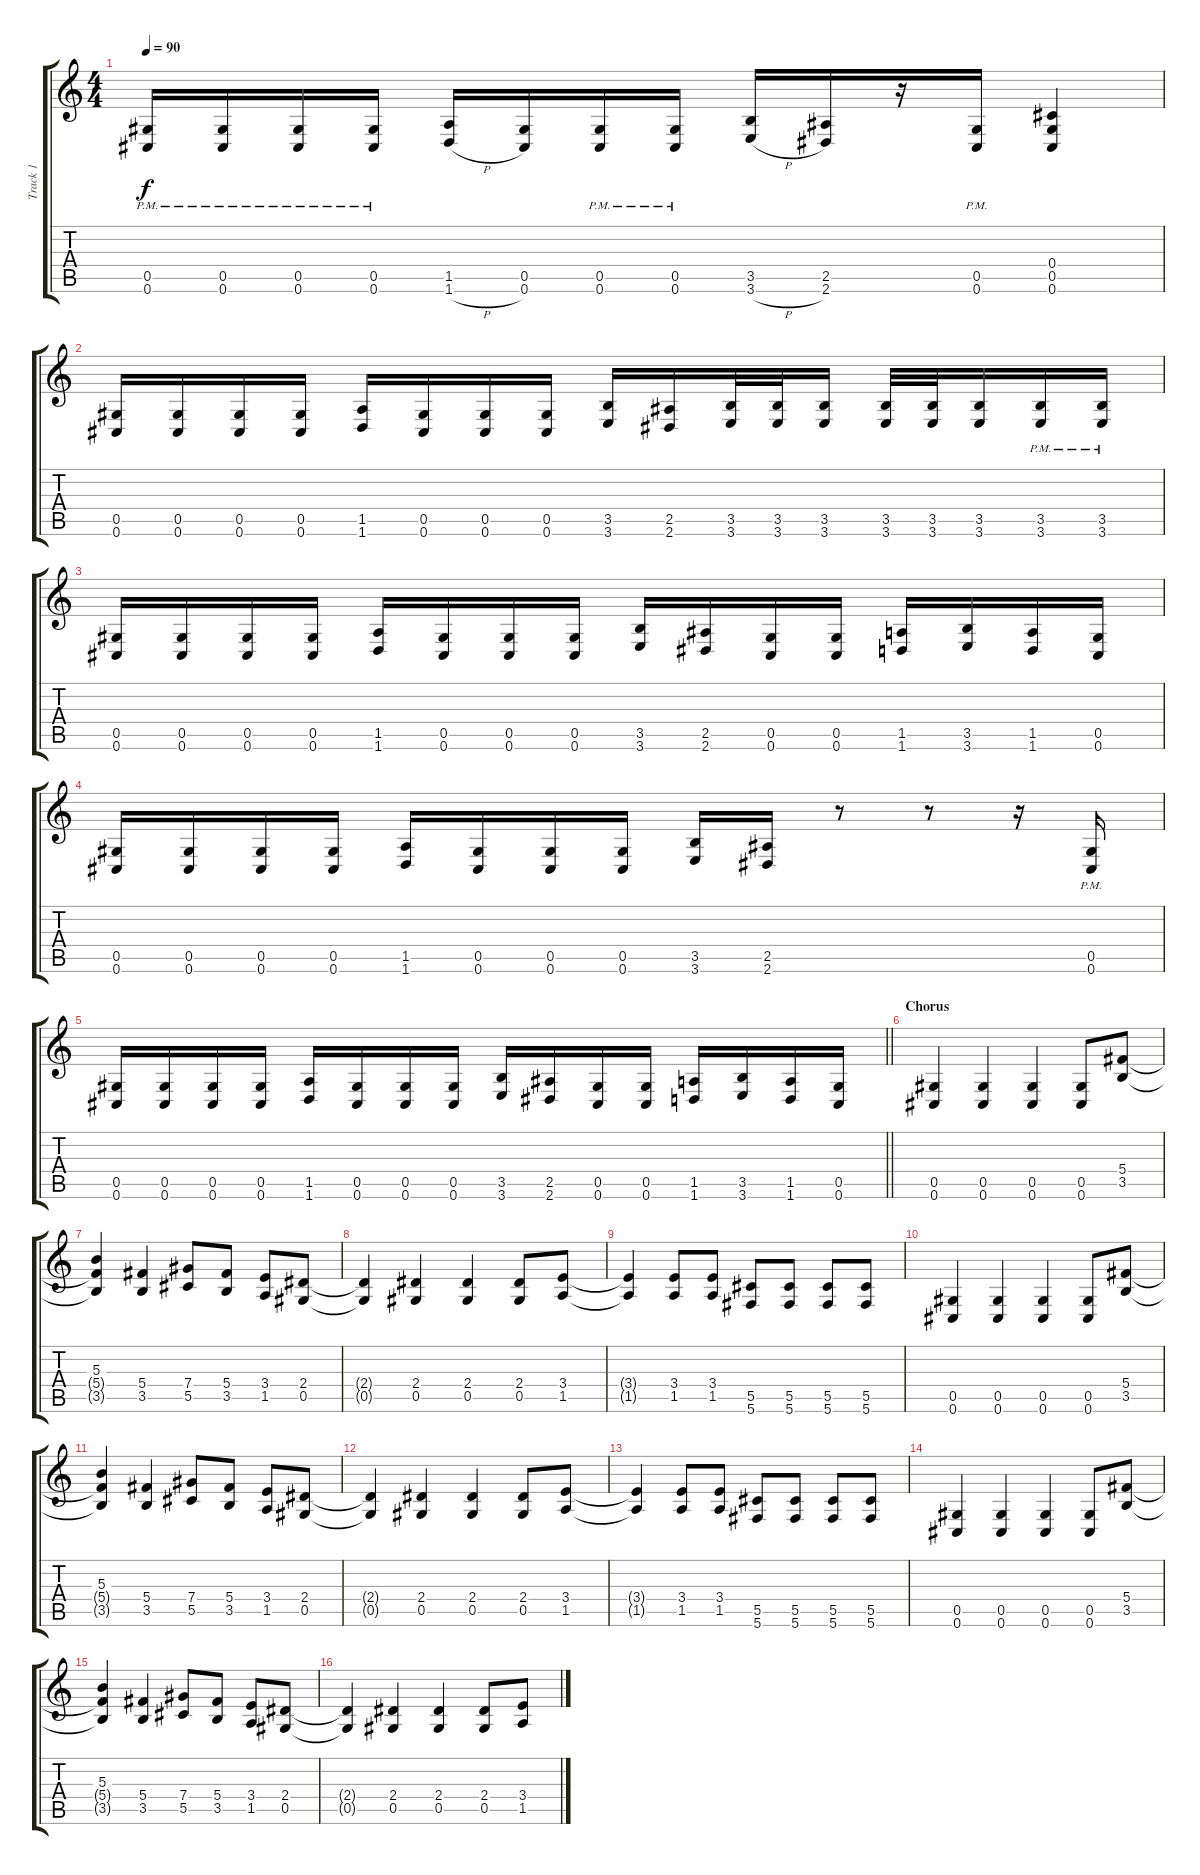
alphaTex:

\track ("Track 1" "Track 1") {instrument distortionguitar}
\staff {score tabs}
\tuning (Eb4 Bb3 Gb3 Db3 Ab2 Db2) {hide}
\ts (4 4)
\tempo 90
\clef g2
\ks c
(0.5{pm} 0.6{pm}).16{dy f} (0.5{pm} 0.6{pm}).16 (0.5{pm} 0.6{pm}).16 (0.5{pm} 0.6{pm}).16 (1.5 1.6{h}).16 (0.5 0.6).16 (0.5{pm} 0.6{pm}).16 (0.5{pm} 0.6{pm}).16 (3.5 3.6{h}).16 (2.5 2.6).16 r.16 (0.5{pm} 0.6{pm}).16 (0.4 0.5 0.6).4 |
(0.5 0.6).16 (0.5 0.6).16 (0.5 0.6).16 (0.5 0.6).16 (1.5 1.6).16 (0.5 0.6).16 (0.5 0.6).16 (0.5 0.6).16 (3.5 3.6).16 (2.5 2.6).16 (3.5 3.6).32 (3.5 3.6).32 (3.5 3.6).16 (3.5 3.6).32 (3.5 3.6).32 (3.5 3.6).16 (3.5{pm} 3.6{pm}).16 (3.5{pm} 3.6{pm}).16 |
(0.5 0.6).16 (0.5 0.6).16 (0.5 0.6).16 (0.5 0.6).16 (1.5 1.6).16 (0.5 0.6).16 (0.5 0.6).16 (0.5 0.6).16 (3.5 3.6).16 (2.5 2.6).16 (0.5 0.6).16 (0.5 0.6).16 (1.5 1.6).16 (3.5 3.6).16 (1.5 1.6).16 (0.5 0.6).16 |
(0.5 0.6).16 (0.5 0.6).16 (0.5 0.6).16 (0.5 0.6).16 (1.5 1.6).16 (0.5 0.6).16 (0.5 0.6).16 (0.5 0.6).16 (3.5 3.6).16 (2.5 2.6).16 r.8 r.8 r.16 (0.5{pm} 0.6{pm}).16 |
\barLineRight lightlight
(0.5 0.6).16 (0.5 0.6).16 (0.5 0.6).16 (0.5 0.6).16 (1.5 1.6).16 (0.5 0.6).16 (0.5 0.6).16 (0.5 0.6).16 (3.5 3.6).16 (2.5 2.6).16 (0.5 0.6).16 (0.5 0.6).16 (1.5 1.6).16 (3.5 3.6).16 (1.5 1.6).16 (0.5 0.6).16 |
\section ("" "Chorus")
(0.5 0.6).4 (0.5 0.6).4 (0.5 0.6).4 (0.5 0.6).8 (5.4 3.5).8 |
(5.3 5.4{t} 3.5{t}).4 (5.4 3.5).4 (7.4 5.5).8 (5.4 3.5).8 (3.4 1.5).8 (2.4 0.5).8 |
(2.4{t} 0.5{t}).4 (2.4 0.5).4 (2.4 0.5).4 (2.4 0.5).8 (3.4 1.5).8 |
(3.4{t} 1.5{t}).4 (3.4 1.5).8 (3.4 1.5).8 (5.5 5.6).8 (5.5 5.6).8 (5.5 5.6).8 (5.5 5.6).8 |
(0.5 0.6).4 (0.5 0.6).4 (0.5 0.6).4 (0.5 0.6).8 (5.4 3.5).8 |
(5.3 5.4{t} 3.5{t}).4 (5.4 3.5).4 (7.4 5.5).8 (5.4 3.5).8 (3.4 1.5).8 (2.4 0.5).8 |
(2.4{t} 0.5{t}).4 (2.4 0.5).4 (2.4 0.5).4 (2.4 0.5).8 (3.4 1.5).8 |
(3.4{t} 1.5{t}).4 (3.4 1.5).8 (3.4 1.5).8 (5.5 5.6).8 (5.5 5.6).8 (5.5 5.6).8 (5.5 5.6).8 |
(0.5 0.6).4 (0.5 0.6).4 (0.5 0.6).4 (0.5 0.6).8 (5.4 3.5).8 |
(5.3 5.4{t} 3.5{t}).4 (5.4 3.5).4 (7.4 5.5).8 (5.4 3.5).8 (3.4 1.5).8 (2.4 0.5).8 |
(2.4{t} 0.5{t}).4 (2.4 0.5).4 (2.4 0.5).4 (2.4 0.5).8 (3.4 1.5).8
